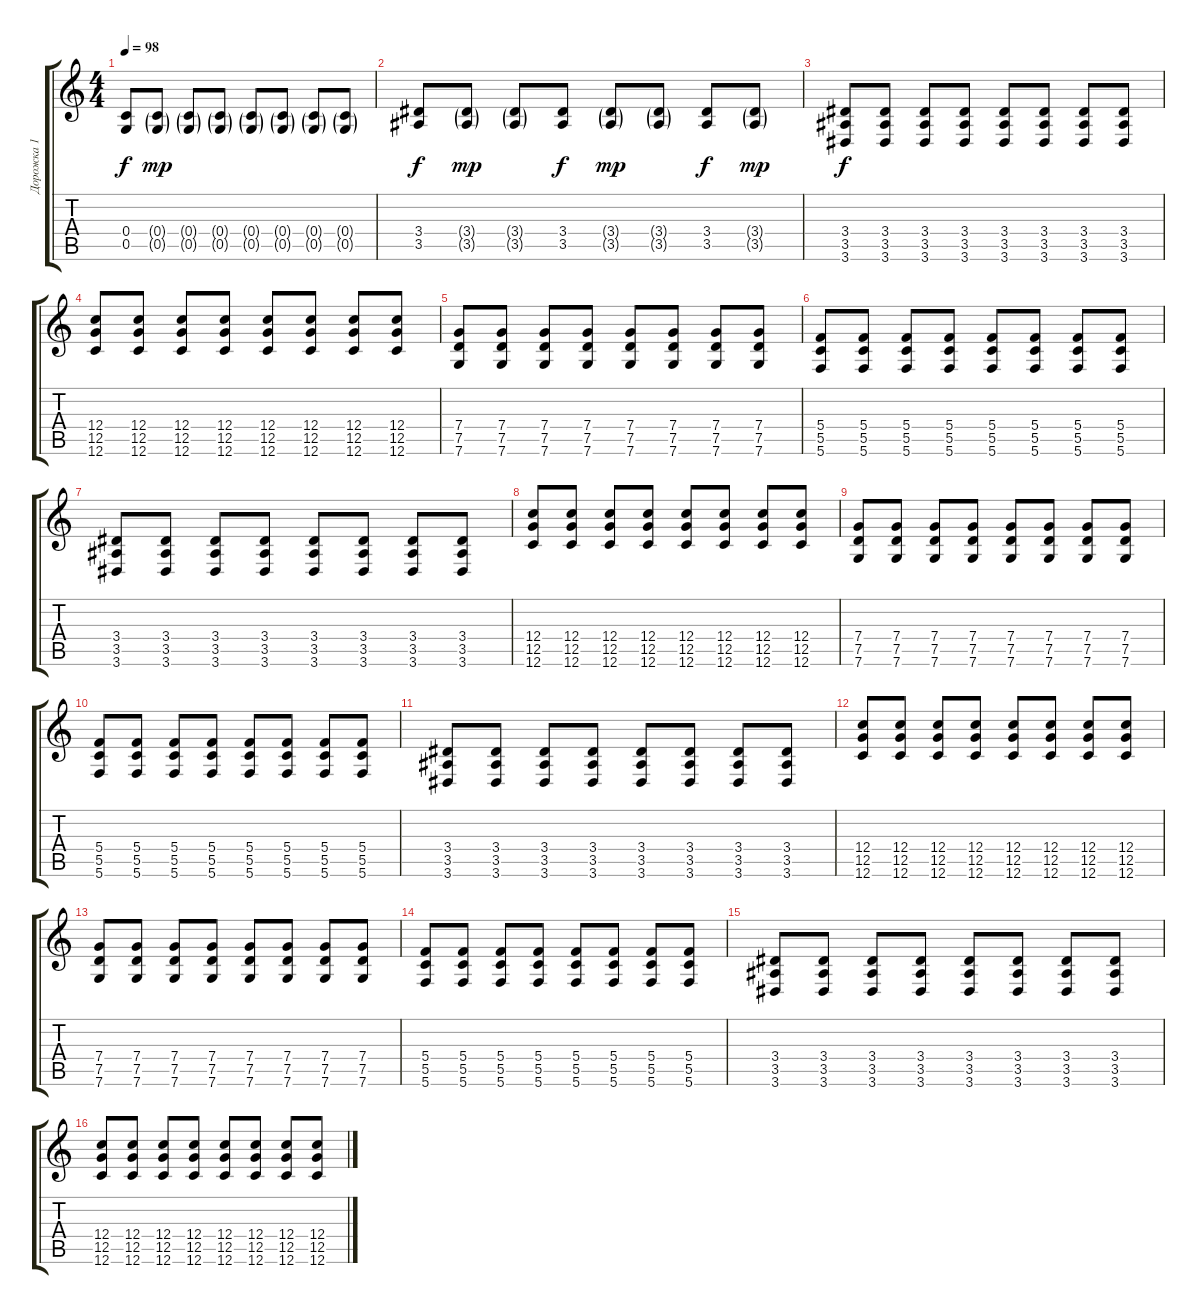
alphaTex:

\track ("Дорожка 1" "Дорожка 1") {instrument electricguitarclean}
\staff {score tabs}
\tuning (D4 A3 F3 C3 G2 C2) {hide}
\ts (4 4)
\tempo 98
\clef g2
\ks c
(0.4 0.5).8{dy f} (0.4{g} 0.5{g}).8{dy mp} (0.4{g} 0.5{g}).8 (0.4{g} 0.5{g}).8 (0.4{g} 0.5{g}).8 (0.4{g} 0.5{g}).8 (0.4{g} 0.5{g}).8 (0.4{g} 0.5{g}).8 |
(3.4 3.5).8{dy f} (3.4{g} 3.5{g}).8{dy mp} (3.4{g} 3.5{g}).8 (3.4 3.5).8{dy f} (3.4{g} 3.5{g}).8{dy mp} (3.4{g} 3.5{g}).8 (3.4 3.5).8{dy f} (3.4{g} 3.5{g}).8{dy mp} |
(3.4 3.5 3.6).8{dy f instrument distortionguitar} (3.4 3.5 3.6).8 (3.4 3.5 3.6).8 (3.4 3.5 3.6).8 (3.4 3.5 3.6).8 (3.4 3.5 3.6).8 (3.4 3.5 3.6).8 (3.4 3.5 3.6).8 |
(12.4 12.5 12.6).8{instrument distortionguitar} (12.4 12.5 12.6).8 (12.4 12.5 12.6).8 (12.4 12.5 12.6).8 (12.4 12.5 12.6).8 (12.4 12.5 12.6).8 (12.4 12.5 12.6).8 (12.4 12.5 12.6).8 |
(7.4 7.5 7.6).8 (7.4 7.5 7.6).8 (7.4 7.5 7.6).8 (7.4 7.5 7.6).8 (7.4 7.5 7.6).8 (7.4 7.5 7.6).8 (7.4 7.5 7.6).8 (7.4 7.5 7.6).8 |
(5.4 5.5 5.6).8 (5.4 5.5 5.6).8 (5.4 5.5 5.6).8 (5.4 5.5 5.6).8 (5.4 5.5 5.6).8 (5.4 5.5 5.6).8 (5.4 5.5 5.6).8 (5.4 5.5 5.6).8 |
(3.4 3.5 3.6).8{instrument distortionguitar} (3.4 3.5 3.6).8 (3.4 3.5 3.6).8 (3.4 3.5 3.6).8 (3.4 3.5 3.6).8 (3.4 3.5 3.6).8 (3.4 3.5 3.6).8 (3.4 3.5 3.6).8 |
(12.4 12.5 12.6).8{instrument distortionguitar} (12.4 12.5 12.6).8 (12.4 12.5 12.6).8 (12.4 12.5 12.6).8 (12.4 12.5 12.6).8 (12.4 12.5 12.6).8 (12.4 12.5 12.6).8 (12.4 12.5 12.6).8 |
(7.4 7.5 7.6).8 (7.4 7.5 7.6).8 (7.4 7.5 7.6).8 (7.4 7.5 7.6).8 (7.4 7.5 7.6).8 (7.4 7.5 7.6).8 (7.4 7.5 7.6).8 (7.4 7.5 7.6).8 |
(5.4 5.5 5.6).8 (5.4 5.5 5.6).8 (5.4 5.5 5.6).8 (5.4 5.5 5.6).8 (5.4 5.5 5.6).8 (5.4 5.5 5.6).8 (5.4 5.5 5.6).8 (5.4 5.5 5.6).8 |
(3.4 3.5 3.6).8{instrument distortionguitar} (3.4 3.5 3.6).8 (3.4 3.5 3.6).8 (3.4 3.5 3.6).8 (3.4 3.5 3.6).8 (3.4 3.5 3.6).8 (3.4 3.5 3.6).8 (3.4 3.5 3.6).8 |
(12.4 12.5 12.6).8{instrument distortionguitar} (12.4 12.5 12.6).8 (12.4 12.5 12.6).8 (12.4 12.5 12.6).8 (12.4 12.5 12.6).8 (12.4 12.5 12.6).8 (12.4 12.5 12.6).8 (12.4 12.5 12.6).8 |
(7.4 7.5 7.6).8 (7.4 7.5 7.6).8 (7.4 7.5 7.6).8 (7.4 7.5 7.6).8 (7.4 7.5 7.6).8 (7.4 7.5 7.6).8 (7.4 7.5 7.6).8 (7.4 7.5 7.6).8 |
(5.4 5.5 5.6).8 (5.4 5.5 5.6).8 (5.4 5.5 5.6).8 (5.4 5.5 5.6).8 (5.4 5.5 5.6).8 (5.4 5.5 5.6).8 (5.4 5.5 5.6).8 (5.4 5.5 5.6).8 |
(3.4 3.5 3.6).8{instrument distortionguitar} (3.4 3.5 3.6).8 (3.4 3.5 3.6).8 (3.4 3.5 3.6).8 (3.4 3.5 3.6).8 (3.4 3.5 3.6).8 (3.4 3.5 3.6).8 (3.4 3.5 3.6).8 |
(12.4 12.5 12.6).8{instrument distortionguitar} (12.4 12.5 12.6).8 (12.4 12.5 12.6).8 (12.4 12.5 12.6).8 (12.4 12.5 12.6).8 (12.4 12.5 12.6).8 (12.4 12.5 12.6).8 (12.4 12.5 12.6).8
